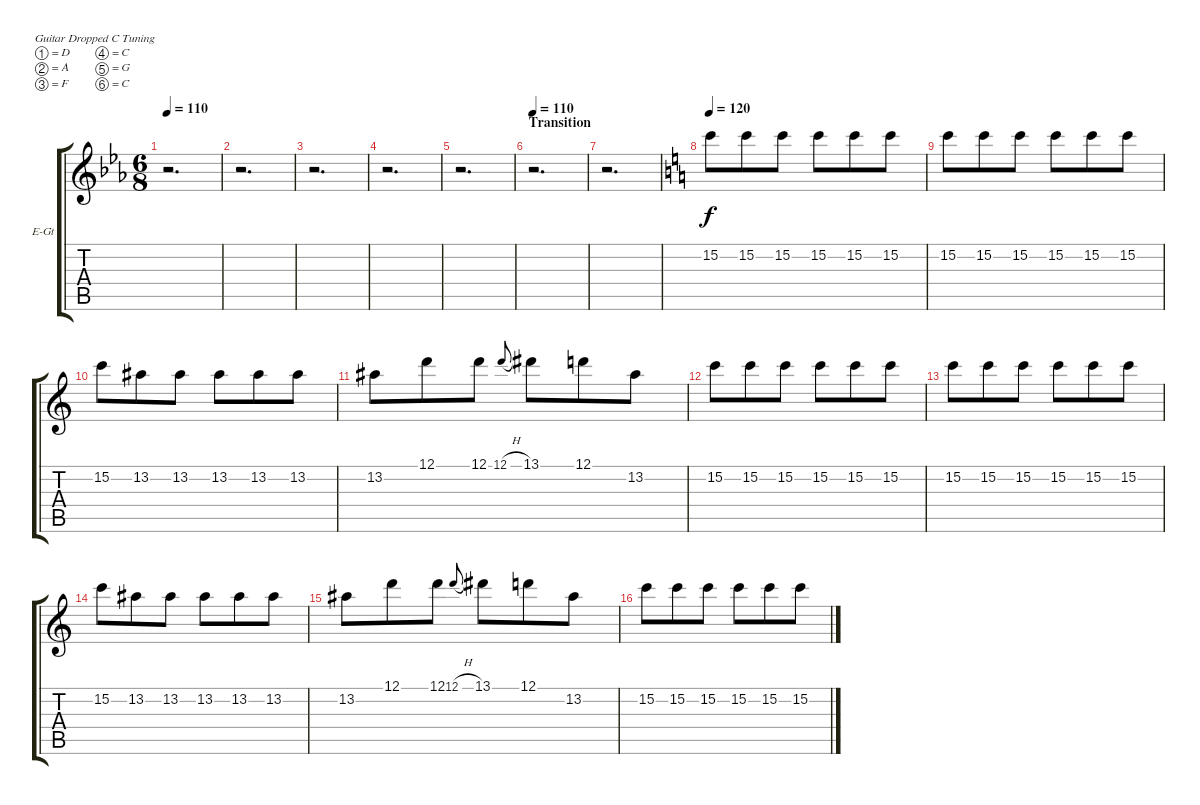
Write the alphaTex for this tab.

\bracketExtendMode groupsimilarinstruments
\firstSystemTrackNameOrientation horizontal
\otherSystemsTrackNameOrientation horizontal
\track ("Lead Overdub" "E-Gt") {instrument distortionguitar}
\staff {score tabs}
\tuning (D4 A3 F3 C3 G2 C2)
\ts (6 8)
\tempo 110
\clef g2
\ks cminor
r.2{d dy mf} |
r.2{d} |
r.2{d} |
r.2{d} |
r.2{d} |
\section ("" "Transition")
\tempo 110
r.2{d} |
r.2{d} |
\tempo 120
\ks c
15.2.8{dy f} 15.2.8 15.2.8 15.2.8 15.2.8 15.2.8 |
15.2.8 15.2.8 15.2.8 15.2.8 15.2.8 15.2.8 |
15.2.8 13.2.8 13.2.8 13.2.8 13.2.8 13.2.8 |
13.2.8 12.1.8 12.1.8 12.1{h}.8{gr onbeat} 13.1.8 12.1.8 13.2.8 |
15.2.8 15.2.8 15.2.8 15.2.8 15.2.8 15.2.8 |
15.2.8 15.2.8 15.2.8 15.2.8 15.2.8 15.2.8 |
15.2.8 13.2.8 13.2.8 13.2.8 13.2.8 13.2.8 |
13.2.8 12.1.8 12.1.8 12.1{h}.8{gr onbeat} 13.1.8 12.1.8 13.2.8 |
15.2.8 15.2.8 15.2.8 15.2.8 15.2.8 15.2.8
